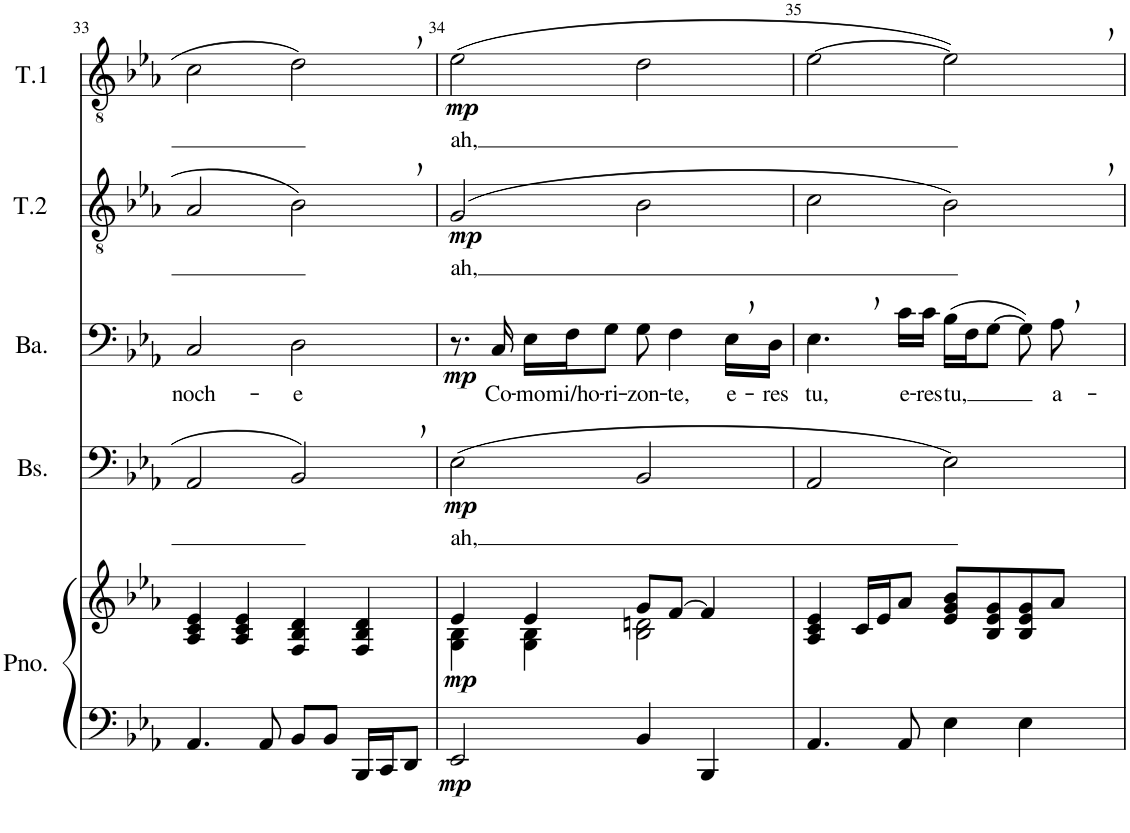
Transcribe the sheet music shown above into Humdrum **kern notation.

**kern	**kern	**dynam	**kern	**text	**dynam	**kern	**text	**dynam	**kern	**text	**dynam	**kern	**text	**dynam
*part5	*part5	*part5	*part4	*part4	*part4	*part3	*part3	*part3	*part2	*part2	*part2	*part1	*part1	*part1
*staff6	*staff5	*staff5/6	*staff4	*staff4	*staff4	*staff3	*staff3	*staff3	*staff2	*staff2	*staff2	*staff1	*staff1	*staff1
*I"Piano	*	*	*I"Bas	*	*	*I"Bariton	*	*	*I"Tenor 2	*	*	*I"Tenor 1	*	*
*I'Pno.	*	*	*I'Bs.	*	*	*I'Ba.	*	*	*I'T.2	*	*	*I'T.1	*	*
!!LO:PB:g=z
*clefF4	*clefG2	*	*clefF4	*	*	*clefF4	*	*	*clefGv2	*	*	*clefGv2	*	*
*k[b-e-a-]	*k[b-e-a-]	*	*k[b-e-a-]	*	*	*k[b-e-a-]	*	*	*k[b-e-a-]	*	*	*k[b-e-a-]	*	*
*M4/4	*M4/4	*	*M4/4	*	*	*M4/4	*	*	*M4/4	*	*	*M4/4	*	*
=33	=33	=33	=33	=33	=33	=33	=33	=33	=33	=33	=33	=33	=33	=33
!	!	!	!	!	!	!	!LO:LY:b	!	!	!	!	!	!	!
4.AA-/	4A-/ 4c/ 4e-/	.	2AA-/	.	.	2C/	noch-	.	2A-/	.	.	2c\	.	.
.	4A-/ 4c/ 4e-/	.	.	.	.	.	.	.	.	.	.	.	.	.
8AA-/	.	.	.	.	.	.	.	.	.	.	.	.	.	.
!	!	!	!	!	!	!	!LO:LY:b	!	!	!	!	!	!	!
8BB-/L	4F/ 4B-/ 4d/	.	2BB-,/	.	.	2D\	-e	.	2B-,\	.	.	2d,\	.	.
8BB-/J	.	.	.	.	.	.	.	.	.	.	.	.	.	.
16BBB-/LL	4F/ 4B-/ 4d/	.	.	.	.	.	.	.	.	.	.	.	.	.
16CC/J	.	.	.	.	.	.	.	.	.	.	.	.	.	.
8DD/J	.	.	.	.	.	.	.	.	.	.	.	.	.	.
=34	=34	=34	=34	=34	=34	=34	=34	=34	=34	=34	=34	=34	=34	=34
*	*^	*	*	*	*	*	*	*	*	*	*	*	*	*
!	!	!	!LO:DY:b=2	!	!LO:LY:b	!	!	!	!	!	!LO:LY:b	!	!	!LO:LY:b	!
!	!	!	!LO:DY:n=1:a=2	!	!	!LO:DY:b	!	!	!LO:DY:b	!	!	!LO:DY:b	!	!	!LO:DY:b
2EE-/	4e-/	4G\ 4B-\	mp mp	(2E-\	ah,	mp	8.r	.	mp	(2G/	ah,	mp	(2e-\	ah,	mp
!	!	!	!	!	!	!	!	!LO:LY:b	!	!	!	!	!	!	!
.	.	.	.	.	.	.	16C/	Co-	.	.	.	.	.	.	.
!	!	!	!	!	!	!	!	!LO:LY:b	!	!	!	!	!	!	!
.	4e-/	4G\ 4B-\	.	.	.	.	16E-\LL	-mo	.	.	.	.	.	.	.
!	!	!	!	!	!	!	!	!LO:LY:b	!	!	!	!	!	!	!
.	.	.	.	.	.	.	16F\J	mi/ho-	.	.	.	.	.	.	.
!	!	!	!	!	!	!	!	!LO:LY:b	!	!	!	!	!	!	!
.	.	.	.	.	.	.	8G\J	-ri-	.	.	.	.	.	.	.
!	!	!	!	!	!	!	!	!LO:LY:b	!	!	!	!	!	!	!
4BB-/	8g/L	2B-\ 2dn\	.	2BB-/	.	.	8G\	-zon-	.	2B-\	.	.	2d\	.	.
!	!	!	!	!	!	!	!	!LO:LY:b	!	!	!	!	!	!	!
.	[8f/J	.	.	.	.	.	4F\	-te,	.	.	.	.	.	.	.
4BBB-/	4f/]	.	.	.	.	.	.	.	.	.	.	.	.	.	.
!	!	!	!	!	!	!	!	!LO:LY:b	!	!	!	!	!	!	!
.	.	.	.	.	.	.	16E-,\LL	e-	.	.	.	.	.	.	.
!	!	!	!	!	!	!	!	!LO:LY:b	!	!	!	!	!	!	!
.	.	.	.	.	.	.	16D\JJ	-res	.	.	.	.	.	.	.
*	*v	*v	*	*	*	*	*	*	*	*	*	*	*	*	*
=35	=35	=35	=35	=35	=35	=35	=35	=35	=35	=35	=35	=35	=35	=35
!	!	!	!	!	!	!	!LO:LY:b	!	!	!	!	!	!	!
4.AA-/	4A-/ 4c/ 4e-/	.	2AA-/	.	.	4.E-,\	tu,	.	2c\	.	.	[2e-\	.	.
.	16c/LL	.	.	.	.	.	.	.	.	.	.	.	.	.
.	16e-/J	.	.	.	.	.	.	.	.	.	.	.	.	.
!	!	!	!	!	!	!	!LO:LY:b	!	!	!	!	!	!	!
8AA-/	8a-/J	.	.	.	.	16c\LL	e-	.	.	.	.	.	.	.
!	!	!	!	!	!	!	!LO:LY:b	!	!	!	!	!	!	!
.	.	.	.	.	.	16c\JJ	-res	.	.	.	.	.	.	.
!	!	!	!	!	!	!	!LO:LY:b	!	!	!	!	!	!	!
4E-\	8e-/ 8g/ 8b-/L	.	2E-\)	.	.	(16B-\LL	tu,	.	2B-,\)	.	.	2e-,\])	.	.
.	.	.	.	.	.	16F\J	.	.	.	.	.	.	.	.
.	8B-/ 8e-/ 8g/	.	.	.	.	[8G\J	.	.	.	.	.	.	.	.
4E-\	8B-/ 8e-/ 8g/	.	.	.	.	8G\])	.	.	.	.	.	.	.	.
!	!	!	!	!	!	!	!LO:LY:b	!	!	!	!	!	!	!
.	8a-/J	.	.	.	.	8A-,\	a-	.	.	.	.	.	.	.
=	=	=	=	=	=	=	=	=	=	=	=	=	=	=
*-	*-	*-	*-	*-	*-	*-	*-	*-	*-	*-	*-	*-	*-	*-
